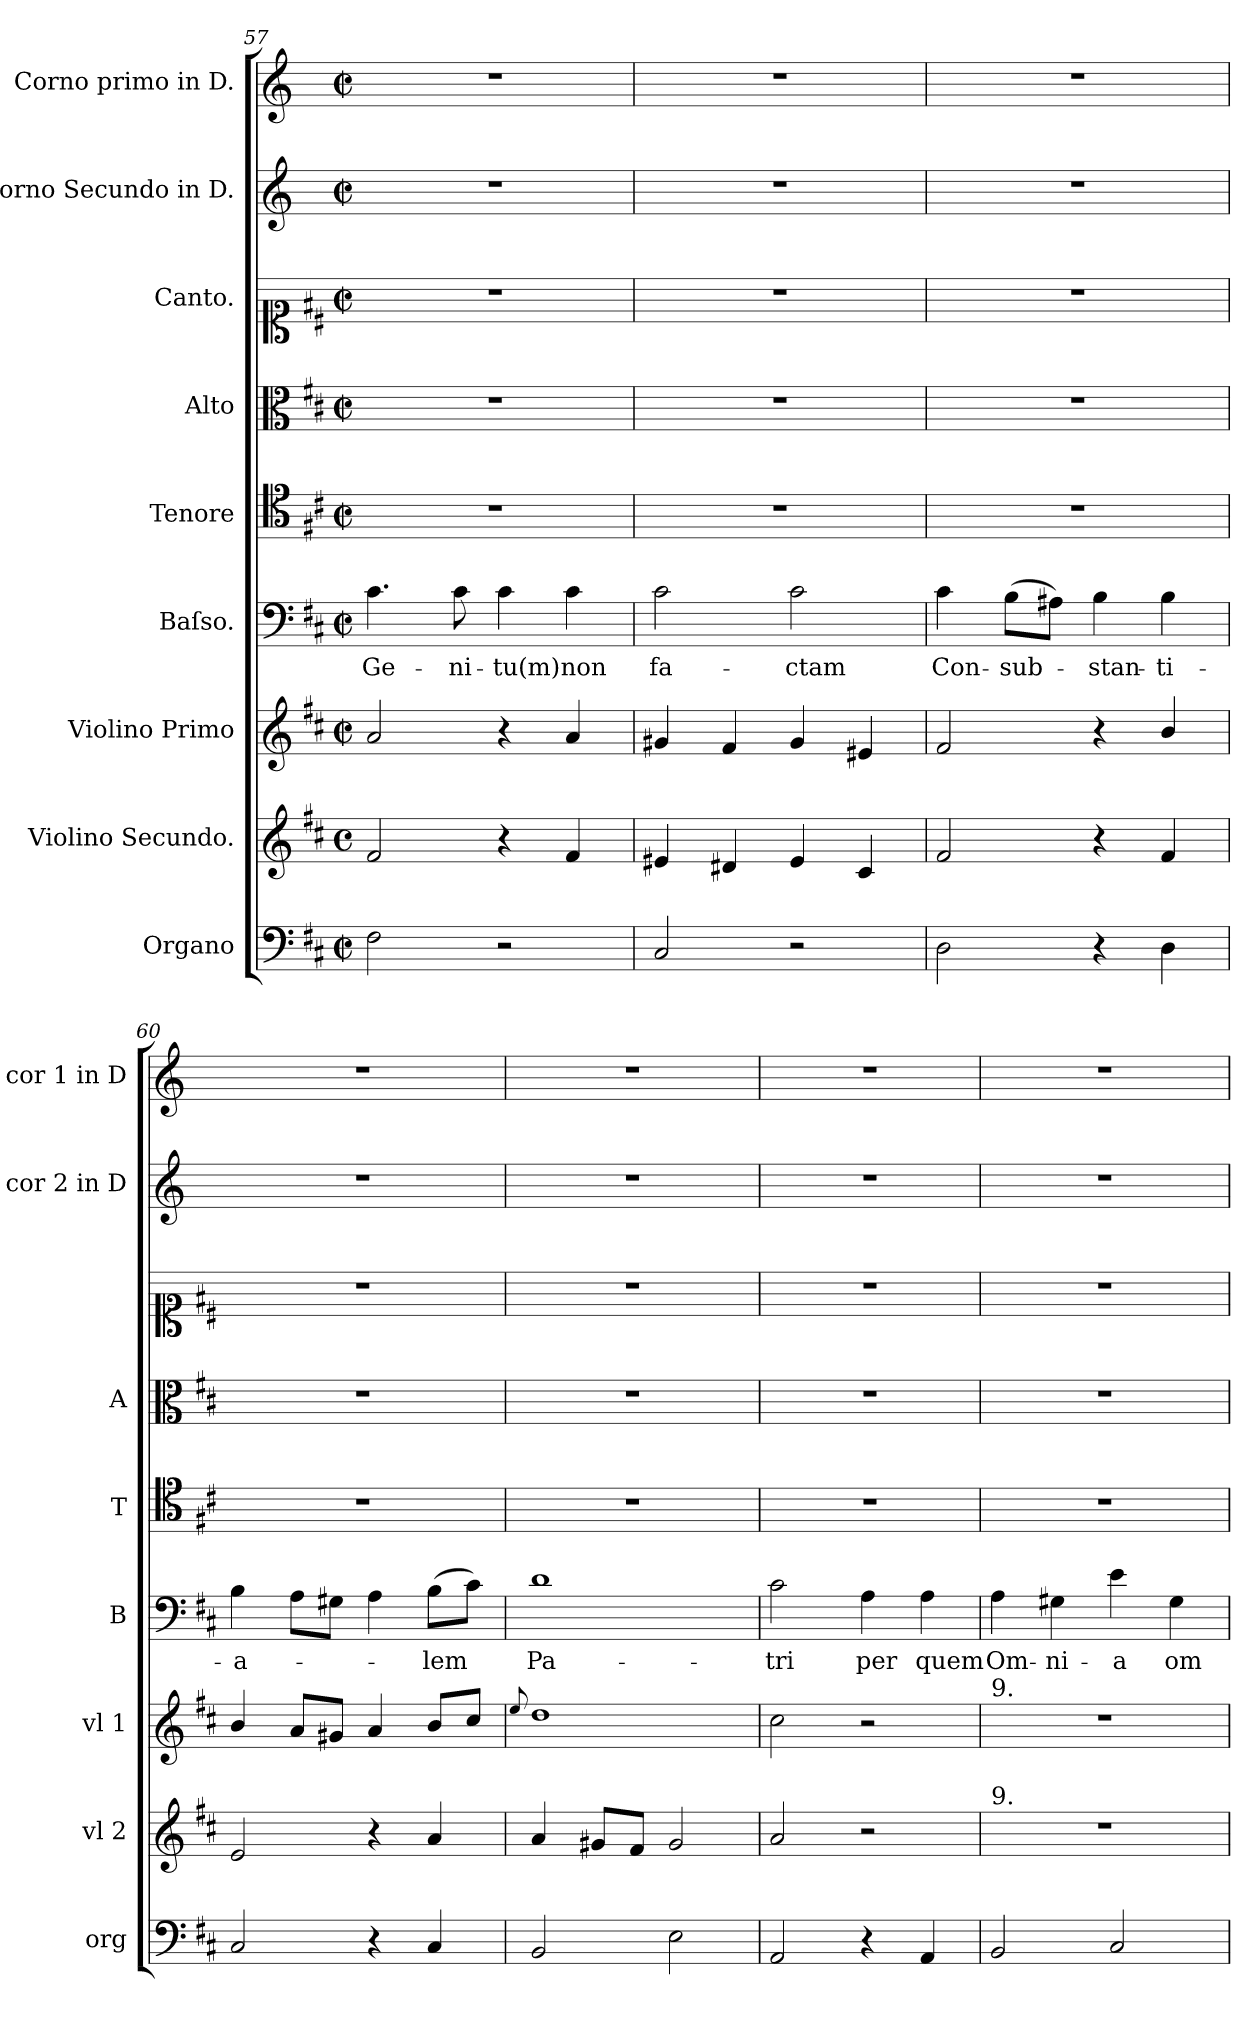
**kern	**kern	**kern	**kern	**text	**kern	**kern	**kern	**kern	**kern
*part9	*part8	*part7	*part6	*part6	*part5	*part4	*part3	*part2	*part1
*staff9	*staff8	*staff7	*staff6	*staff6	*staff5	*staff4	*staff3	*staff2	*staff1
*I"Organo	*I"Violino Secundo.	*I"Violino Primo	*I"Baſso.	*	*I"Tenore	*I"Alto	*I"Canto.	*I"Corno Secundo in D.	*I"Corno primo in D.
*I'org	*I'vl 2	*I'vl 1	*I'B	*	*I'T	*I'A	*	*I'cor 2 in D	*I'cor 1 in D
*clefF4	*clefG2	*clefG2	*clefF4	*	*clefC4	*clefC3	*clefC1	*clefG2	*clefG2
*	*	*	*	*	*	*	*	*ITrd6c10	*ITrd6c10
*k[f#c#]	*k[f#c#]	*k[f#c#]	*k[f#c#]	*	*k[f#c#]	*k[f#c#]	*k[f#c#]	*k[f#c#]	*k[f#c#]
*D:	*D:	*D:	*D:	*	*D:	*D:	*D:	*D:	*D:
*M2/2	*M2/2	*M2/2	*M2/2	*	*M2/2	*M2/2	*M2/2	*M2/2	*M2/2
*met(c|)	*met(c)	*met(c|)	*met(c|)	*	*met(c|)	*met(c|)	*met(c|)	*met(c|)	*met(c|)
=57	=57	=57	=57	=57	=57	=57	=57	=57	=57
2F#\	2f#/	2a/	4.c#\	Ge-	1r	1r	1r	1r	1r
.	.	.	8c#\	-ni-	.	.	.	.	.
2r	4r	4r	4c#\	-tu(m)	.	.	.	.	.
.	4f#/	4a/	4c#\	non	.	.	.	.	.
=58	=58	=58	=58	=58	=58	=58	=58	=58	=58
2C#/	4e#X/	4g#X/	2c#\	fa-	1r	1r	1r	1r	1r
.	4d#X/	4f#/	.	.	.	.	.	.	.
2r	4e#/	4g#/	2c#\	-ctam	.	.	.	.	.
.	4c#/	4e#X/	.	.	.	.	.	.	.
=59	=59	=59	=59	=59	=59	=59	=59	=59	=59
2D\	2f#/	2f#/	4c#\	Con-	1r	1r	1r	1r	1r
.	.	.	(8B\L	-sub-	.	.	.	.	.
.	.	.	8A#X\J)	.	.	.	.	.	.
4r	4r	4r	4B\	-stan-	.	.	.	.	.
4D\	4f#/	4b/	4B\	-ti-	.	.	.	.	.
=60	=60	=60	=60	=60	=60	=60	=60	=60	=60
2C#/	2e/	4b/	4B\	-a-	1r	1r	1r	1r	1r
.	.	8a/L	8A\L	.	.	.	.	.	.
.	.	8g#X/J	8G#X\J	.	.	.	.	.	.
4r	4r	4a/	4A\	.	.	.	.	.	.
4C#/	4a/	8b/L	(8B\L	-lem	.	.	.	.	.
.	.	8cc#/J	8c#\J)	.	.	.	.	.	.
=61	=61	=61	=61	=61	=61	=61	=61	=61	=61
.	.	8qqee/	.	.	.	.	.	.	.
2BB/	4a/	1dd	1d	Pa-	1r	1r	1r	1r	1r
.	8g#X/L	.	.	.	.	.	.	.	.
.	8f#/J	.	.	.	.	.	.	.	.
2E\	2g#/	.	.	.	.	.	.	.	.
=62	=62	=62	=62	=62	=62	=62	=62	=62	=62
2AA/	2a/	2cc#\	2c#\	-tri	1r	1r	1r	1r	1r
4r	2r	2r	4A\	per	.	.	.	.	.
4AA/	.	.	4A\	quem	.	.	.	.	.
=63	=63	=63	=63	=63	=63	=63	=63	=63	=63
!	!	!LO:TX:a:t=9.	!	!	!	!	!	!	!
!	!LO:TX:a:t=9.	!	!	!	!	!	!	!	!
2BB/	1r	1r	4A\	Om-	1r	1r	1r	1r	1r
.	.	.	4G#X\	-ni-	.	.	.	.	.
2C#/	.	.	4e\	-a	.	.	.	.	.
.	.	.	4G#\	om-	.	.	.	.	.
=	=	=	=	=	=	=	=	=	=
*-	*-	*-	*-	*-	*-	*-	*-	*-	*-
